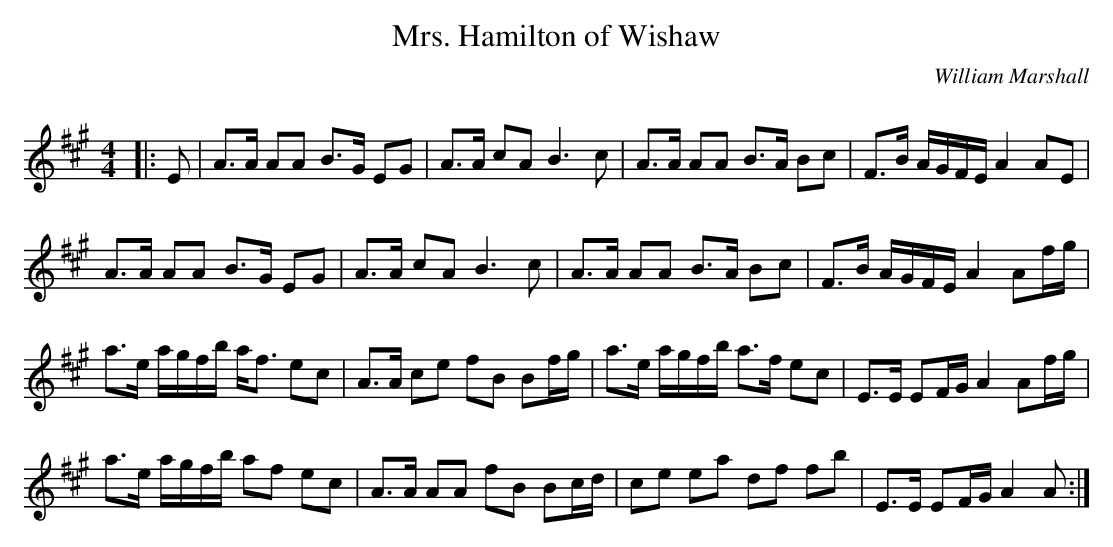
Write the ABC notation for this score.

X:1
T: Mrs. Hamilton of Wishaw
C:William Marshall
Q: 128
K:A
M:4/4
L:1/16
|:E2|A3A A2A2 B3G E2G2|A3A c2A2 B6 c2|A3A A2A2 B3A B2c2|F3B AGFE A4 A2E2|
A3A A2A2 B3G E2G2|A3A c2A2 B6 c2|A3A A2A2 B3A B2c2|F3B AGFE A4 A2fg|
a3e agfb af3 e2c2|A3A c2e2 f2B2 B2fg|a3e agfb a3f e2c2|E3E E2FG A4 A2fg|
a3e agfb a2f2 e2c2|A3A A2A2 f2B2 B2cd|c2e2 e2a2 d2f2 f2b2|E3E E2FG A4 A2:|
